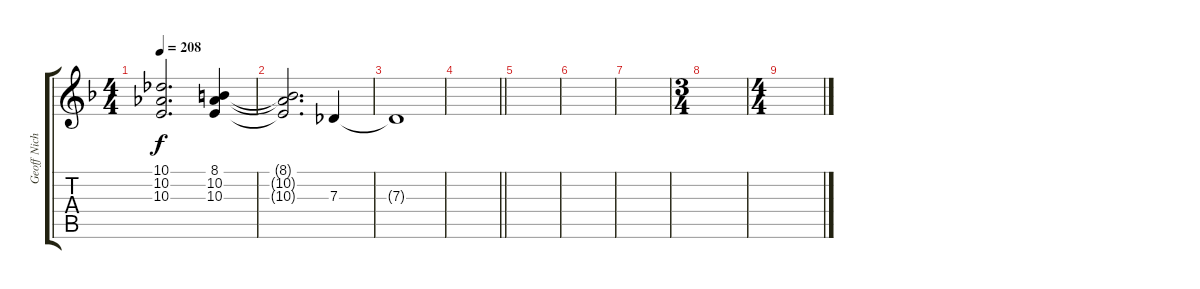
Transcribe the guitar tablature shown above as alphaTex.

\track ("Geoff Nichols" "Geoff Nich") {instrument stringensemble1}
\staff {score tabs}
\tuning (Eb4 Bb3 Gb3 Db3 Ab2 Eb2) {hide}
\ts (4 4)
\tempo 208
\clef g2
\ks f
(10.1 10.2 10.3).2{d dy f} (8.1 10.2 10.3).4 |
(8.1{t} 10.2{t} 10.3{t}).2{d} 7.3.4 |
7.3{t}.1 |
\barLineRight lightlight
|
|
|
|
\ts (3 4)
|
\ts (4 4)
